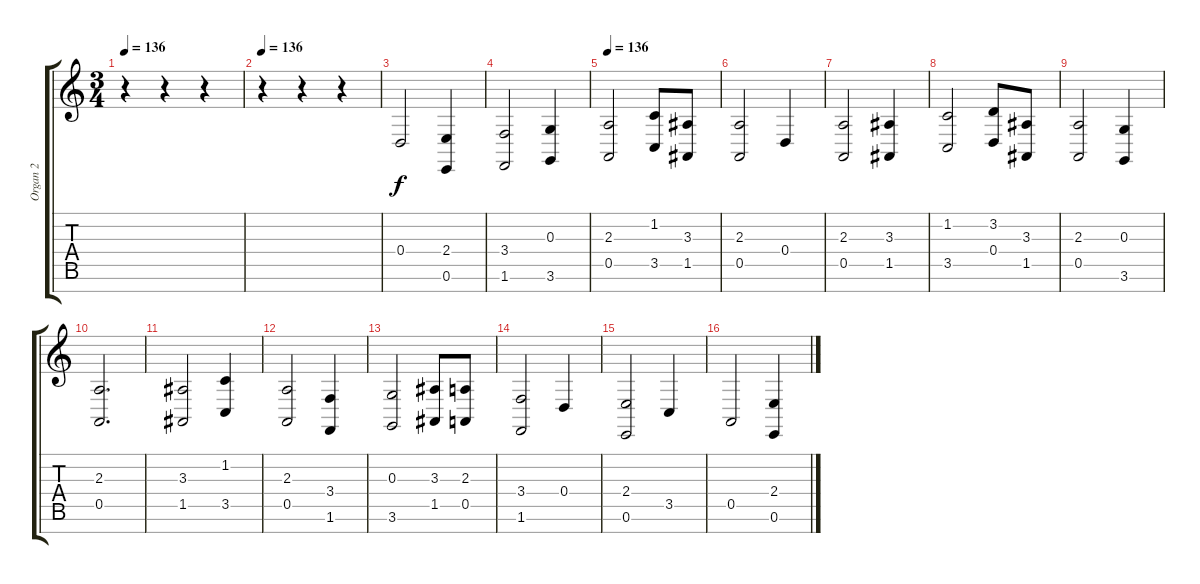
\track ("Organ 2" "Organ 2") {instrument churchorgan}
\staff {score tabs}
\tuning (E4 B3 G3 D3 A2 E2 B1) {hide}
\ts (3 4)
\tempo 136
\clef g2
\ks c
r.4{dy f} r.4 r.4 |
\tempo 136
r.4 r.4 r.4 |
0.4.2 (2.4 0.6).4 |
(3.4 1.6).2 (0.3 3.6).4 |
\tempo 136
(2.3 0.5).2 (1.2 3.5).8 (3.3 1.5).8 |
(2.3 0.5).2 0.4.4 |
(2.3 0.5).2 (3.3 1.5).4 |
(1.2 3.5).2 (3.2 0.4).8 (3.3 1.5).8 |
(2.3 0.5).2 (0.3 3.6).4 |
(2.3 0.5).2{d} |
(3.3 1.5).2 (1.2 3.5).4 |
(2.3 0.5).2 (3.4 1.6).4 |
(0.3 3.6).2 (3.3 1.5).8 (2.3 0.5).8 |
(3.4 1.6).2 0.4.4 |
(2.4 0.6).2 3.5.4 |
0.5.2 (2.4 0.6).4
